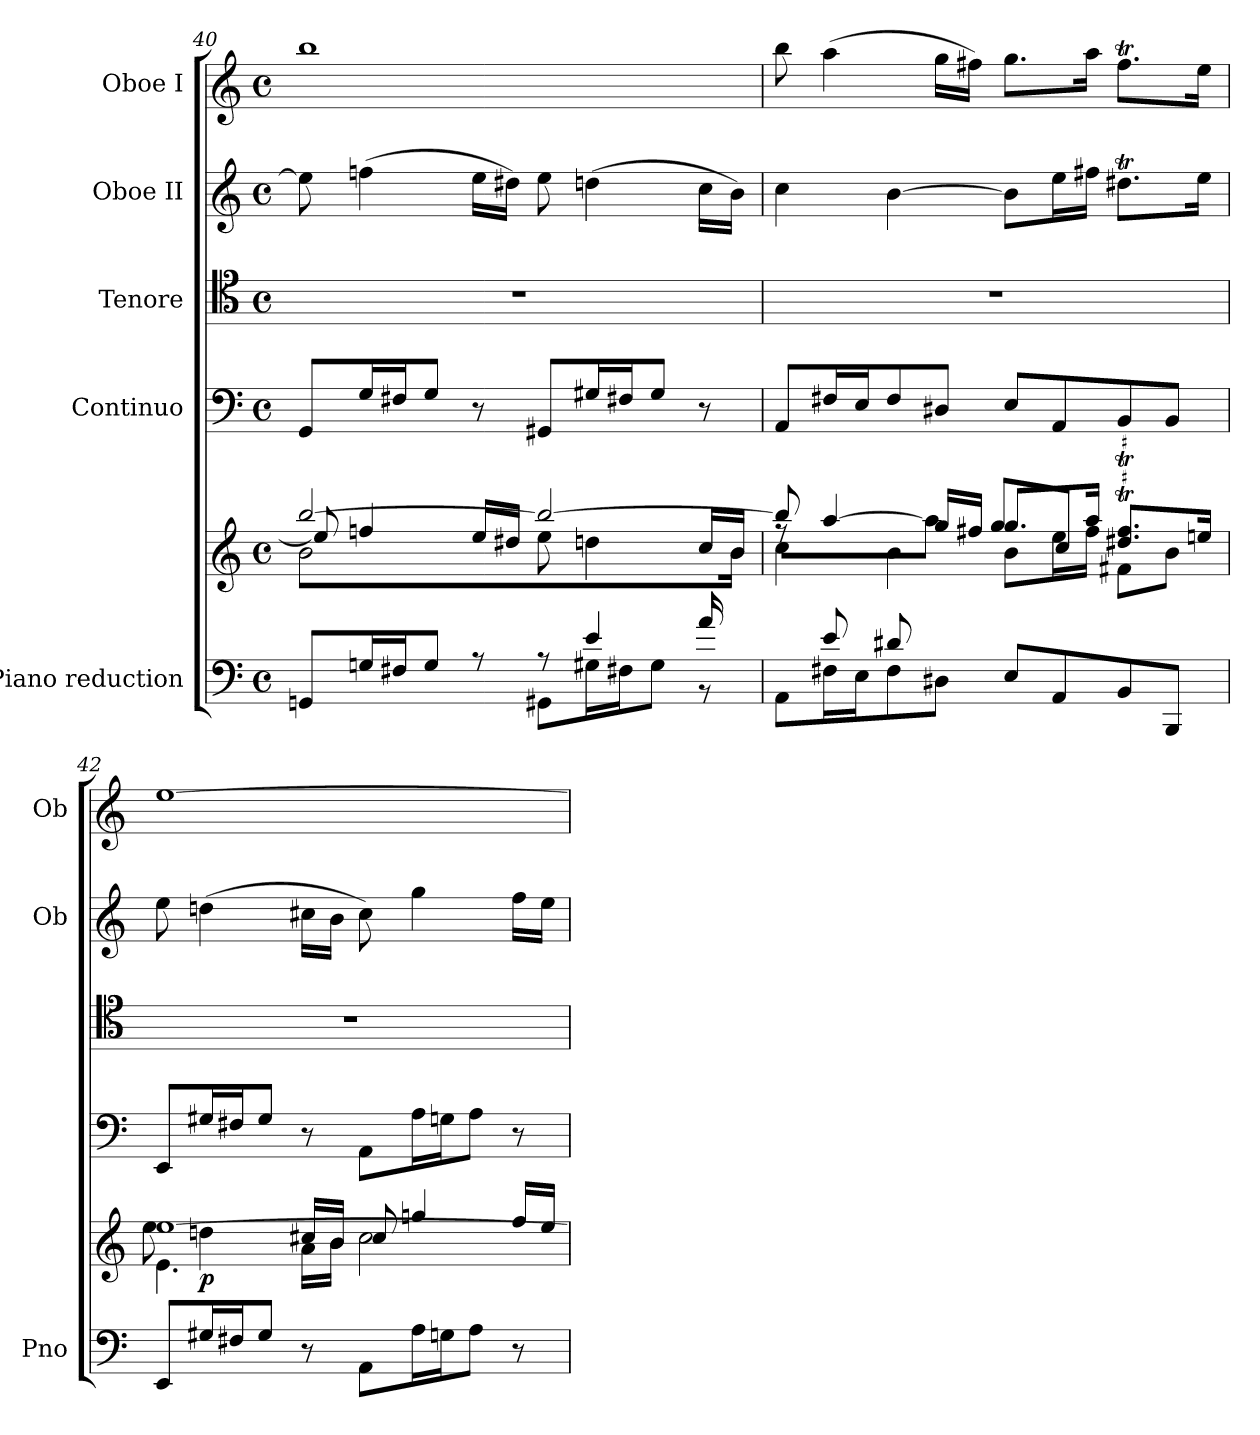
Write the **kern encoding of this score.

**kern	**kern	**dynam	**kern	**kern	**kern	**kern
*part5	*part5	*part5	*part4	*part3	*part2	*part1
*staff6	*staff5	*staff5/6	*staff4	*staff3	*staff2	*staff1
*I"Piano reduction	*	*	*I"Continuo	*I"Tenore	*I"Oboe II	*I"Oboe I
*I'Pno	*	*	*	*	*I'Ob	*I'Ob
!!LO:LB:g=z
*clefF4	*clefG2	*	*clefF4	*clefC4	*clefG2	*clefG2
*k[]	*k[]	*	*k[]	*k[]	*k[]	*k[]
*M4/4	*M4/4	*	*M4/4	*M4/4	*M4/4	*M4/4
*met(c)	*met(c)	*	*met(c)	*met(c)	*met(c)	*met(c)
=40	=40	=40	=40	=40	=40	=40
*^	*^	*	*	*	*	*
*	*	*	*^	*	*	*	*	*
2ryy	8GGn/L	[2bb/	8ee/]	2b\	.	8GG/L	1r	8ee\]	1bb
.	16Gn/L	.	4ffn/	.	.	16G/L	.	(>4ffn\	.
.	16F#X/J	.	.	.	.	16F#X/J	.	.	.
.	8G/J	.	.	.	.	8G/J	.	.	.
.	8rA	.	16ee/LL	.	.	8r	.	16ee\LL	.
.	.	.	16dd#X/JJ	.	.	.	.	16dd#X\JJ)	.
8rA	8GG#X\L	2bb/_	8ee\	4..ryy	.	8GG#X/L	.	8ee\	.
4e/	16G#X\L	.	4ddn\	.	.	16G#X/L	.	(>4ddn\	.
.	16F#X\J	.	.	.	.	16F#X/J	.	.	.
.	8G#\J	.	.	.	.	8G#/J	.	.	.
16a/LL	8r	.	16cc/LL	.	.	8r	.	16cc\LL	.
16ryy	.	.	16b/JJ	16b\JJ	.	.	.	16b\JJ)	.
=41	=41	=41	=41	=41	=41	=41	=41	=41	=41
8ryy	8AA\L	8bb/]	4cc\	8rff	.	8AA/L	1r	4cc\	8bb\
8e/L	16F#X\L	[4aa/	.	4ryy	.	16F#X/L	.	.	(>4aa\
.	16E\J	.	.	.	.	16E/J	.	.	.
8d#X/	8F#\	.	4b\	.	.	8F#/	.	[4b\	.
2ryy	8D#X\J	16gg/LL	.	8aa\J]	.	8D#X/J	.	.	16gg\LL
.	.	16ff#X/JJ	.	.	.	.	.	.	16ff#X\JJ)
.	8E/L	8.gg/L	8b\L	8gg\L	.	8E/L	.	8b\L]	8.gg\L
.	8AA/	.	16ee\L	8cc/J	.	8AA/	.	16ee\L	.
.	.	16aa/Jk	16ff#\JJ	.	.	.	.	16ff#X\JJ	16aa\Jk
.	8BB/	8.dd#X/T 8.ff#/TL	8f#X\L	4ryy	.	8BB/	.	8.dd#Xt\L	8.ff#t\L
8ryy	8BBB/J	.	8b\J	.	.	8BB/J	.	.	.
.	.	16ee/Jk	.	.	.	.	.	16ee\Jk	16ee\Jk
*v	*v	*	*	*	*	*	*	*	*
=42	=42	=42	=42	=42	=42	=42	=42	=42
8EE/L	[1ee	4.e\	8ee\	.	8EE/L	1r	8ee\	[1ee
!	!	!	!	!LO:DY:b	!	!	!	!
16G#X/L	.	.	4ddn\	p	16G#X/L	.	(>4ddn\	.
16F#X/J	.	.	.	.	16F#X/J	.	.	.
8G#/J	.	.	.	.	8G#/J	.	.	.
8r	.	16a\LL	16cc#X/LL	.	8r	.	16cc#X\LL	.
.	.	16b\JJ	16b/JJ	.	.	.	16b\JJ	.
8AA\L	.	2cc#\	8cc#/	.	8AA\L	.	8cc#\)	.
16A\L	.	.	4ggn/	.	16A\L	.	4gg\	.
16Gn\J	.	.	.	.	16Gn\J	.	.	.
8A\J	.	.	.	.	8A\J	.	.	.
8r	.	.	16ff/LL	.	8r	.	16ff\LL	.
.	.	.	16ee/JJ	.	.	.	16ee\JJ	.
*	*v	*v	*v	*	*	*	*	*
=	=	=	=	=	=	=
*-	*-	*-	*-	*-	*-	*-
